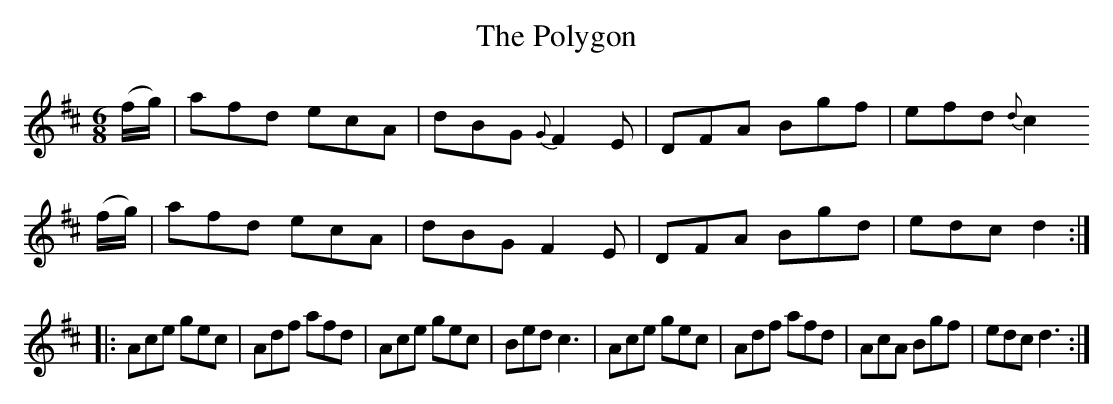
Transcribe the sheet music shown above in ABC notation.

X:1
T:The Polygon
M:6/8
L:1/8
K:D
(f/g/)|afd ecA|dBG {G}F2E|DFA Bgf|efd {d}c2
(f/g/)|afd ecA|dBG    F2E|DFA Bgd|edc    d2::
       Ace gec|Adf    afd|Ace gec|Bed    c3 |\
       Ace gec|Adf    afd|AcA Bgf|edc    d3:|
